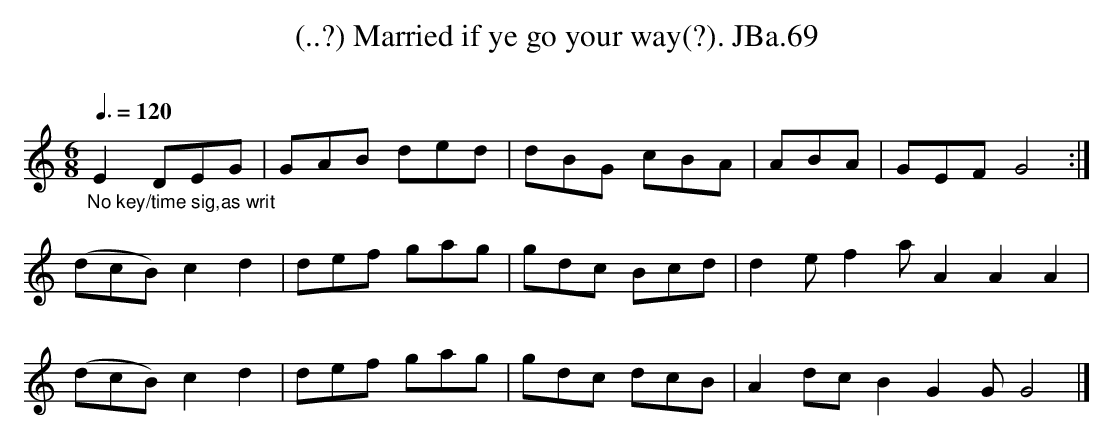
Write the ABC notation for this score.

X:1
T:(..?) Married if ye go your way(?). JBa.69
M:6/8
L:1/8
Q:3/8=120
O:
K:None
"_No key/time sig,as writ"E2 DEG|GAB ded|dBG cBA|ABA|GEF G4:|
(dcB) c2d2|def gag|gdc Bcd|d2e f2a 2A2A2A2|
(dcB) c2d2|def gag|gdc dcB|A2 dc B2 G2 G G4|]
